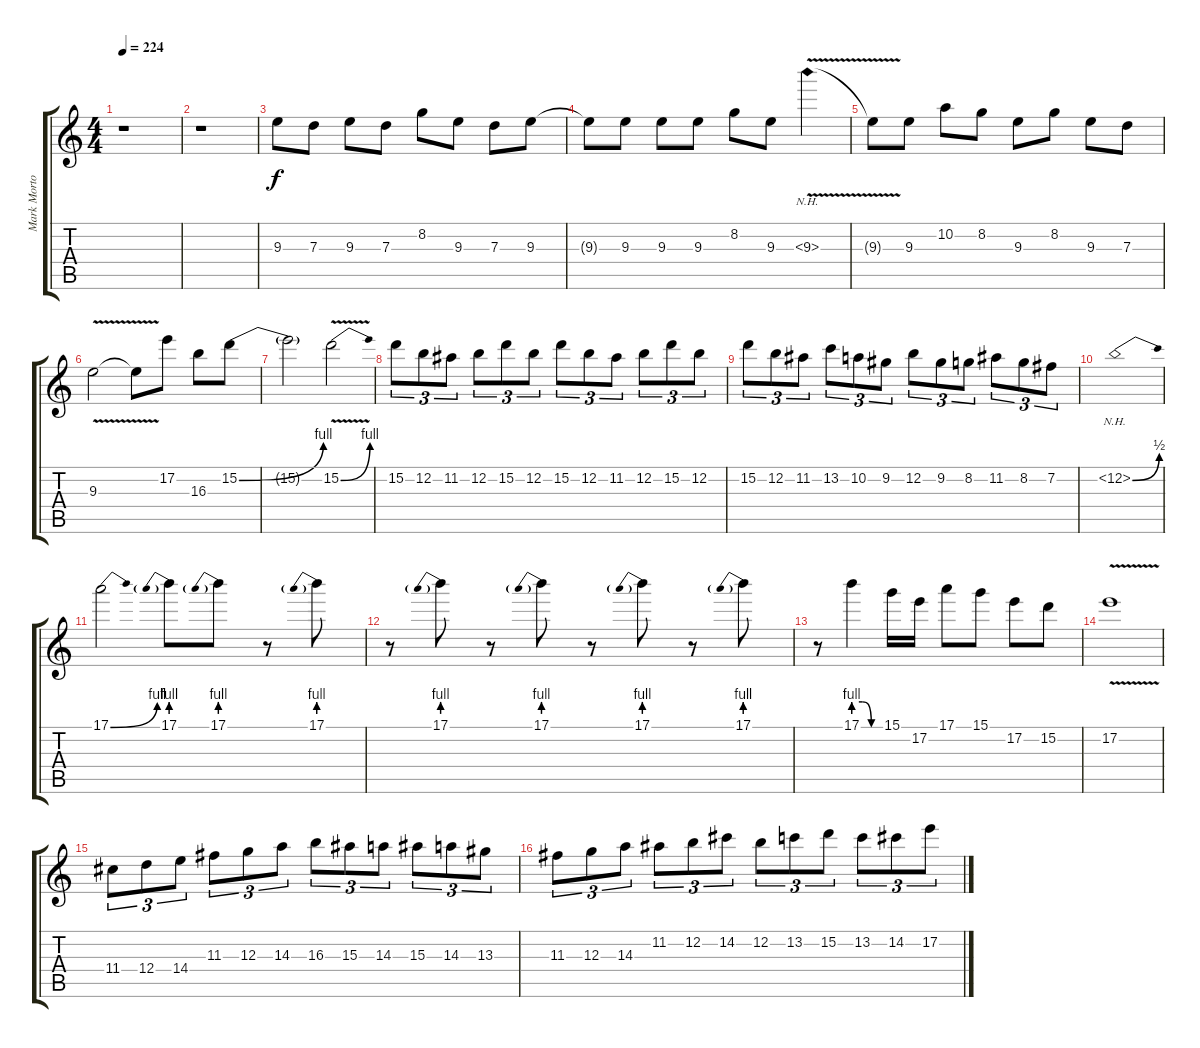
\track ("Mark Morton - Lead Guitar" "Mark Morto") {instrument distortionguitar}
\staff {score tabs}
\tuning (E4 B3 G3 D3 A2 D2) {hide}
\ts (4 4)
\tempo 224
\clef g2
\ks c
r.1{dy f} |
r.1 |
9.3.8 7.3.8 9.3.8 7.3.8 8.2.8 9.3.8 7.3.8 9.3.8 |
9.3{t}.8 9.3.8 9.3.8 9.3.8 8.2.8 9.3.8 9.3{nh v}.4 |
9.3{v t}.8 9.3.8 10.2.8 8.2.8 9.3.8 8.2.8 9.3.8 7.3.8 |
9.3{v}.2 9.3{v t}.8 17.2.8 16.3.8 15.2{be (bend 0 0 60 4)}.8 |
15.2{t}.2 15.2{be (bend 0 0 60 4) v}.2 |
15.2.8{tu (3 2)} 12.2.8{tu (3 2)} 11.2.8{tu (3 2)} 12.2.8{tu (3 2)} 15.2.8{tu (3 2)} 12.2.8{tu (3 2)} 15.2.8{tu (3 2)} 12.2.8{tu (3 2)} 11.2.8{tu (3 2)} 12.2.8{tu (3 2)} 15.2.8{tu (3 2)} 12.2.8{tu (3 2)} |
15.2.8{tu (3 2)} 12.2.8{tu (3 2)} 11.2.8{tu (3 2)} 13.2.8{tu (3 2)} 10.2.8{tu (3 2)} 9.2.8{tu (3 2)} 12.2.8{tu (3 2)} 9.2.8{tu (3 2)} 8.2.8{tu (3 2)} 11.2.8{tu (3 2)} 8.2.8{tu (3 2)} 7.2.8{tu (3 2)} |
11.2{be (bend 0 0 60 2) nh}.1 |
17.1{be (bend 0 0 60 4)}.2 17.1{be (prebend 0 4 60 4)}.8 17.1{be (prebend 0 4 60 4)}.8 r.8 17.1{be (prebend 0 4 60 4)}.8 |
r.8 17.1{be (prebend 0 4 60 4)}.8 r.8 17.1{be (prebend 0 4 60 4)}.8 r.8 17.1{be (prebend 0 4 60 4)}.8 r.8 17.1{be (prebend 0 4 60 4)}.8 |
r.8 17.1{be (custom 0 4 20 4 40 0 60 0)}.4 15.1.16 17.2.16 17.1.8 15.1.8 17.2.8 15.2.8 |
17.2{v}.1 |
11.4.8{tu (3 2)} 12.4.8{tu (3 2)} 14.4.8{tu (3 2)} 11.3.8{tu (3 2)} 12.3.8{tu (3 2)} 14.3.8{tu (3 2)} 16.3.8{tu (3 2)} 15.3.8{tu (3 2)} 14.3.8{tu (3 2)} 15.3.8{tu (3 2)} 14.3.8{tu (3 2)} 13.3.8{tu (3 2)} |
11.3.8{tu (3 2)} 12.3.8{tu (3 2)} 14.3.8{tu (3 2)} 11.2.8{tu (3 2)} 12.2.8{tu (3 2)} 14.2.8{tu (3 2)} 12.2.8{tu (3 2)} 13.2.8{tu (3 2)} 15.2.8{tu (3 2)} 13.2.8{tu (3 2)} 14.2.8{tu (3 2)} 17.2.8{tu (3 2)}
